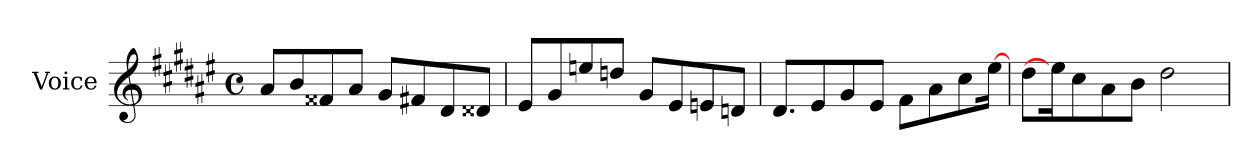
**kern
*part1
*staff1
*I"Voice
*I'Voice
*clefG2
*k[f#c#g#d#a#e#]
*M4/4
*met(c)
=1
8a#/L
8b/
8f##X/
8a#/J
8g#/L
8f#X/
8d#/
8d##X/J
=2
8e#/L
8g#/
8een/
8ddn/J
8g#/L
8e#/
8en/
8dn/J
=3
8.d#/L
8e#/
8g#/
8e#/J
8f#\L
8a#\
8cc#\
[16ee#\J
=4
8dd#\L
16ee#\J]
8cc#\
8a#\
8b\J
2dd#\
=
*-
